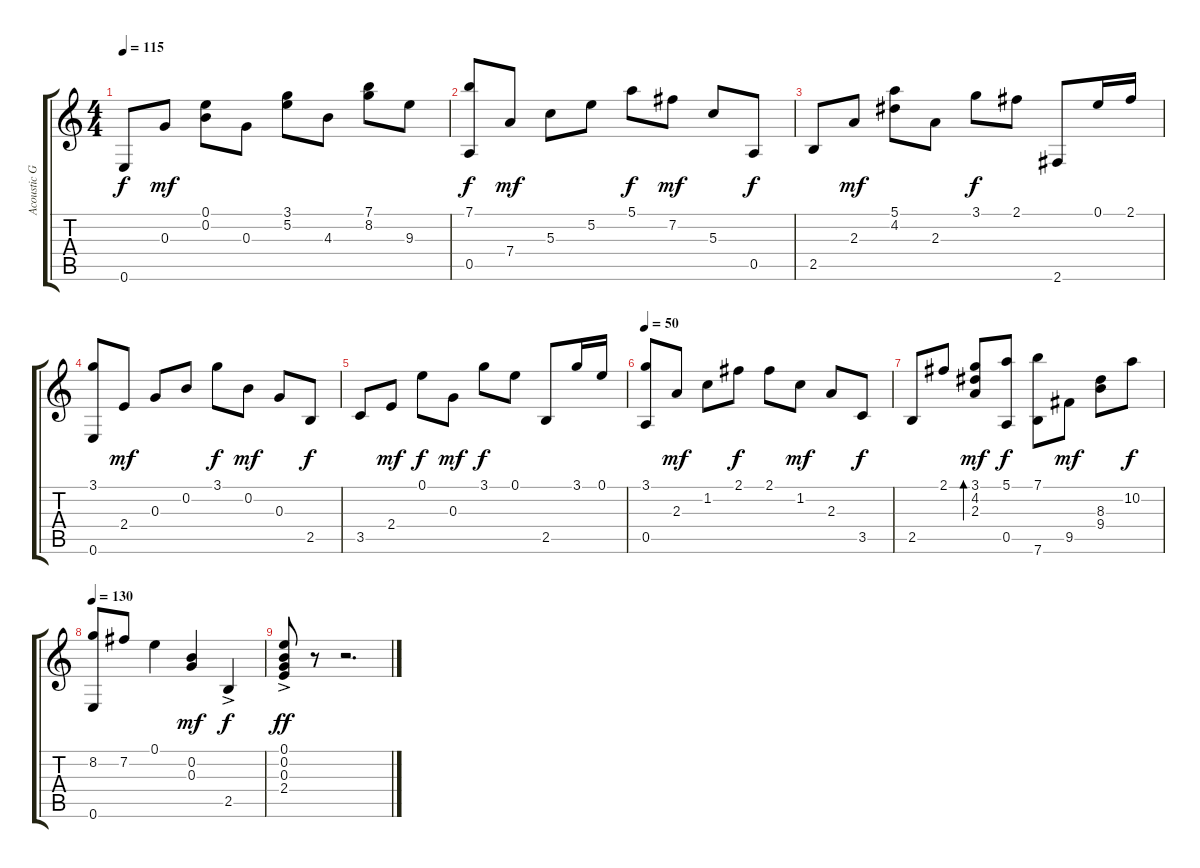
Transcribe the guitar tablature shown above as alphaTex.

\track ("Acoustic Guitar" "Acoustic G") {instrument acousticguitarnylon}
\staff {score tabs}
\tuning (E4 B3 G3 D3 A2 E2) {hide}
\ts (4 4)
\tempo 115
\clef g2
\ks c
0.6.8{dy f} 0.3.8{dy mf} (0.1 0.2).8 0.3.8 (3.1 5.2).8 4.3.8 (7.1 8.2).8 9.3.8 |
(7.1 0.5).8{dy f} 7.4.8{dy mf} 5.3.8 5.2.8 5.1.8{dy f} 7.2.8{dy mf} 5.3.8 0.5.8{dy f} |
2.5.8 2.3.8{dy mf} (5.1 4.2).8 2.3.8 3.1.8{dy f} 2.1.8 2.6.8 0.1.16 2.1.16 |
(3.1 0.6).8 2.4.8{dy mf} 0.3.8 0.2.8 3.1.8{dy f} 0.2.8{dy mf} 0.3.8 2.5.8{dy f} |
3.5.8 2.4.8{dy mf} 0.1.8{dy f} 0.3.8{dy mf} 3.1.8{dy f} 0.1.8 2.5.8 3.1.16 0.1.16 |
\tempo 50
(3.1 0.5).8 2.3.8{dy mf} 1.2.8 2.1.8{dy f} 2.1.8 1.2.8{dy mf} 2.3.8 3.5.8{dy f} |
2.5.8 2.1.8 (3.1 4.2 2.3).8{bd 120 dy mf} (5.1 0.5).8{dy f} (7.1 7.6).8 9.5.8{dy mf} (8.3 9.4).8 10.2.8{dy f} |
\tempo 130
(8.2 0.6).8 7.2.8 0.1.4 (0.2 0.3).4{dy mf} 2.5{ac}.4{dy f} |
(0.1{ac} 0.2 0.3 2.4).8{dy ff} r.8 r.2{d}
